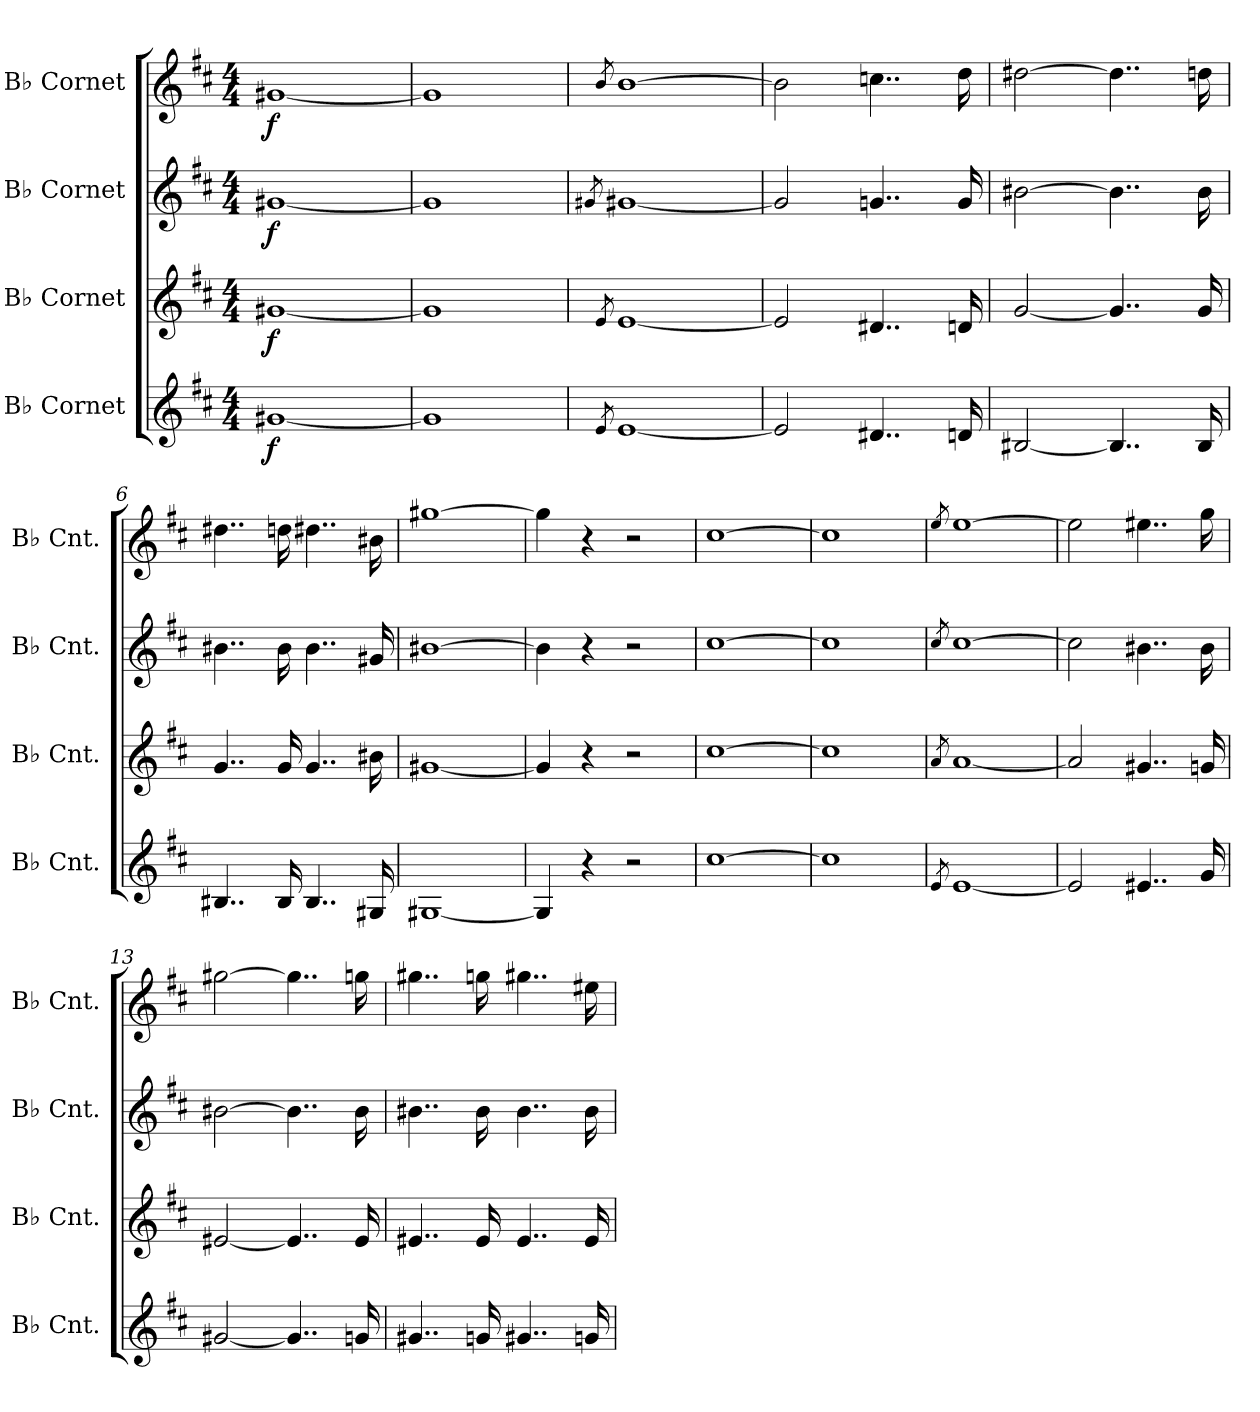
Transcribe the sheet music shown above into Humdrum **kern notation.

**kern	**dynam	**kern	**dynam	**kern	**dynam	**kern	**dynam
*part4	*part4	*part3	*part3	*part2	*part2	*part1	*part1
*staff4	*staff4	*staff3	*staff3	*staff2	*staff2	*staff1	*staff1
*I"B♭ Cornet	*	*I"B♭ Cornet	*	*I"B♭ Cornet	*	*I"B♭ Cornet	*
*I'B♭ Cnt.	*	*I'B♭ Cnt.	*	*I'B♭ Cnt.	*	*I'B♭ Cnt.	*
*clefG2	*	*clefG2	*	*clefG2	*	*clefG2	*
*ITrd1c2	*	*ITrd1c2	*	*ITrd1c2	*	*ITrd1c2	*
*k[]	*	*k[]	*	*k[]	*	*k[]	*
*M4/4	*	*M4/4	*	*M4/4	*	*M4/4	*
*MM170	*	*MM170	*	*MM170	*	*MM170	*
=1	=1	=1	=1	=1	=1	=1	=1
!	!LO:DY:b	!	!LO:DY:b	!	!LO:DY:b	!	!LO:DY:b
[1f#X	f	[1f#X	f	[1f#X	f	[1f#X	f
=2	=2	=2	=2	=2	=2	=2	=2
1f#]	.	1f#]	.	1f#]	.	1f#]	.
=3	=3	=3	=3	=3	=3	=3	=3
8qd/	.	8qd/	.	8qf#X/	.	8qa/	.
[1d	.	[1d	.	[1f#	.	[1a	.
=4	=4	=4	=4	=4	=4	=4	=4
2d/]	.	2d/]	.	2f#/]	.	2a\]	.
4..c#X/	.	4..c#X/	.	4..fn/	.	4..b-X\	.
16cn/	.	16cn/	.	16f/	.	16cc\	.
=5	=5	=5	=5	=5	=5	=5	=5
[2A#X/	.	[2f/	.	[2a#X\	.	[2cc#X\	.
4..A#/]	.	4..f/]	.	4..a#\]	.	4..cc#\]	.
16A#/	.	16f/	.	16a#\	.	16ccn\	.
=6	=6	=6	=6	=6	=6	=6	=6
4..A#X/	.	4..f/	.	4..a#X\	.	4..cc#X\	.
16A#/	.	16f/	.	16a#\	.	16ccn\	.
4..A#/	.	4..f/	.	4..a#\	.	4..cc#X\	.
16F#X/	.	16a#X\	.	16f#X/	.	16a#X\	.
=7	=7	=7	=7	=7	=7	=7	=7
[1F#X	.	[1f#X	.	[1a#X	.	[1ff#X	.
=8	=8	=8	=8	=8	=8	=8	=8
4F#/]	.	4f#/]	.	4a#\]	.	4ff#\]	.
4r	.	4r	.	4r	.	4r	.
2r	.	2r	.	2r	.	2r	.
=9	=9	=9	=9	=9	=9	=9	=9
[1b	.	[1b	.	[1b	.	[1b	.
!!LO:LB:g=z
=10	=10	=10	=10	=10	=10	=10	=10
1b]	.	1b]	.	1b]	.	1b]	.
=11	=11	=11	=11	=11	=11	=11	=11
8qd/	.	8qg/	.	8qb/	.	8qdd/	.
[1d	.	[1g	.	[1b	.	[1dd	.
=12	=12	=12	=12	=12	=12	=12	=12
2d/]	.	2g/]	.	2b\]	.	2dd\]	.
4..d#X/	.	4..f#X/	.	4..a#X\	.	4..dd#X\	.
16f/	.	16fn/	.	16a#\	.	16ff\	.
=13	=13	=13	=13	=13	=13	=13	=13
[2f#X/	.	[2d#X/	.	[2a#X\	.	[2ff#X\	.
4..f#/]	.	4..d#/]	.	4..a#\]	.	4..ff#\]	.
16fn/	.	16d#/	.	16a#\	.	16ffn\	.
=14	=14	=14	=14	=14	=14	=14	=14
4..f#X/	.	4..d#X/	.	4..a#X\	.	4..ff#X\	.
16fn/	.	16d#/	.	16a#\	.	16ffn\	.
4..f#X/	.	4..d#/	.	4..a#\	.	4..ff#X\	.
16fn/	.	16d#/	.	16a#\	.	16dd#X\	.
=	=	=	=	=	=	=	=
*-	*-	*-	*-	*-	*-	*-	*-
